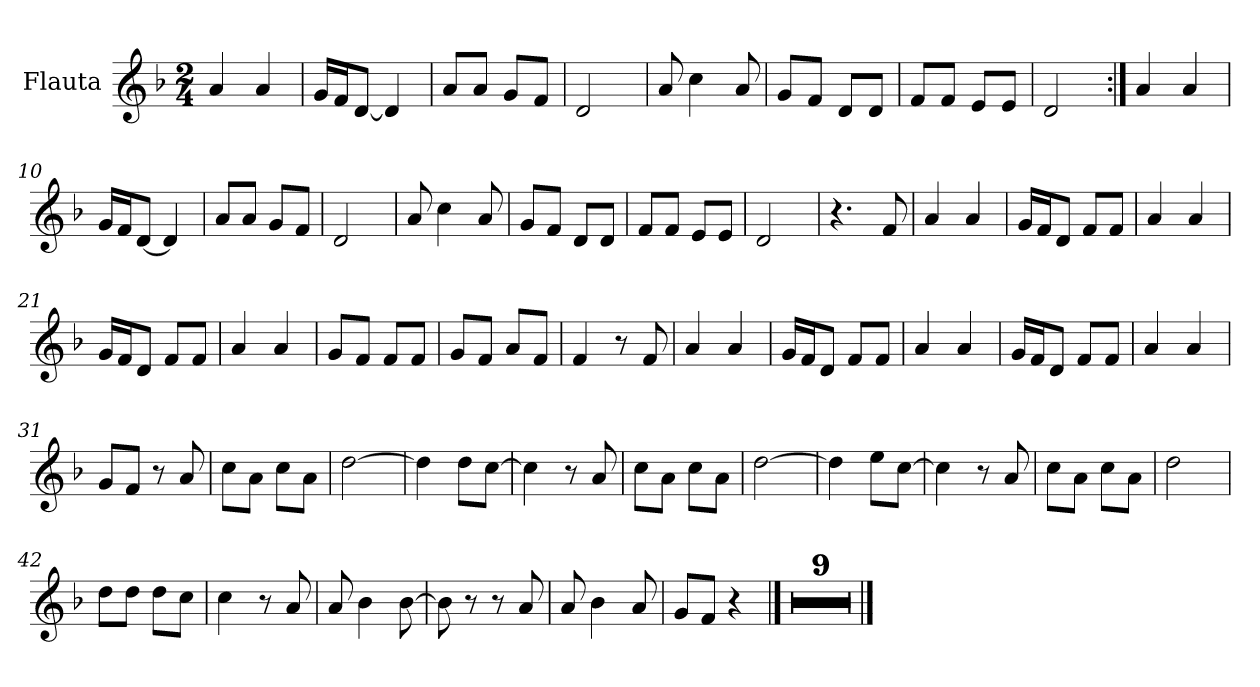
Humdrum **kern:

**kern
*part1
*staff1
*I"Flauta
*I'Fl.
*clefG2
*k[b-]
*M2/4
=1
4a/
4a/
=2
16g/LL
16f/J
[8d/J
4d/]
=3
8a/L
8a/J
8g/L
8f/J
=4
2d/
=5
8a/
4cc\
8a/
=6
8g/L
8f/J
8d/L
8d/J
=7
8f/L
8f/J
8e/L
8e/J
=8
2d/
=9:|!
4a/
4a/
=10
16g/LL
16f/J
[8d/J
4d/]
!!LO:LB:g=z
=11
8a/L
8a/J
8g/L
8f/J
=12
2d/
=13
8a/
4cc\
8a/
=14
8g/L
8f/J
8d/L
8d/J
=15
8f/L
8f/J
8e/L
8e/J
=16
2d/
=17
4.r
8f/
=18
4a/
4a/
=19
16g/LL
16f/J
8d/J
8f/L
8f/J
=20
4a/
4a/
!!LO:LB:g=z
=21
16g/LL
16f/J
8d/J
8f/L
8f/J
=22
4a/
4a/
=23
8g/L
8f/J
8f/L
8f/J
=24
8g/L
8f/J
8a/L
8f/J
=25
4f/
8r
8f/
=26
4a/
4a/
=27
16g/LL
16f/J
8d/J
8f/L
8f/J
=28
4a/
4a/
=29
16g/LL
16f/J
8d/J
8f/L
8f/J
=30
4a/
4a/
!!LO:LB:g=z
=31
8g/L
8f/J
8r
8a/
=32
8cc\L
8a\J
8cc\L
8a\J
=33
[2dd\
=34
4dd\]
8dd\L
[8cc\J
=35
4cc\]
8r
8a/
=36
8cc\L
8a\J
8cc\L
8a\J
=37
[2dd\
=38
4dd\]
8ee\L
[8cc\J
=39
4cc\]
8r
8a/
=40
8cc\L
8a\J
8cc\L
8a\J
=41
2dd\
!!LO:LB:g=z
=42
8dd\L
8dd\J
8dd\L
8cc\J
=43
4cc\
8r
8a/
=44
8a/
4b-\
[8b-\
=45
8b-\]
8r
8r
8a/
=46
8a/
4b-\
8a/
=47
8g/L
8f/J
4r
==48
2r
=49
2r
=50
2r
=51
2r
=52
2r
=53
2r
!!LO:LB:g=z
=54
2r
=55
2r
=56
2r
==
*-
